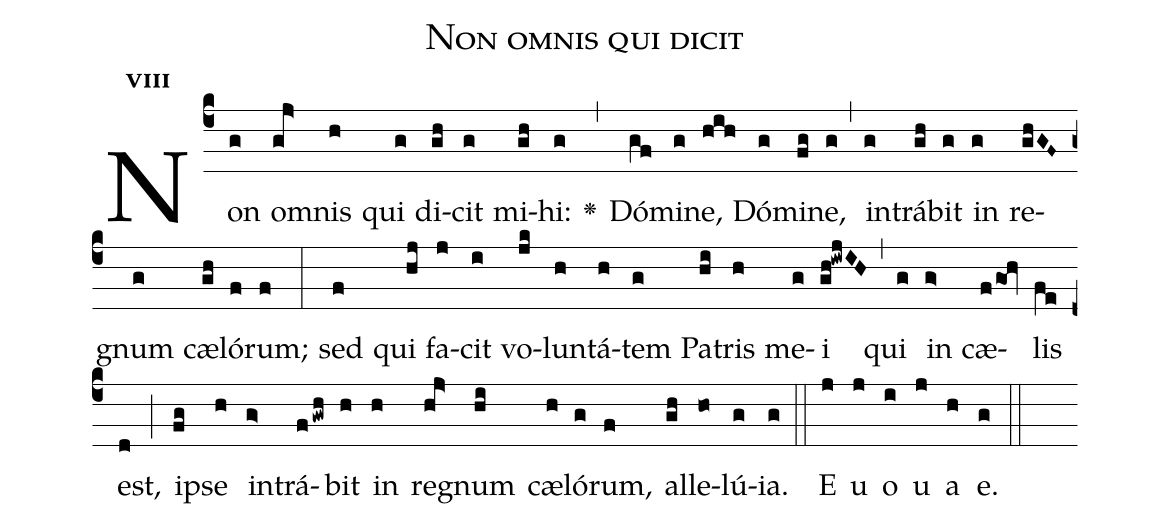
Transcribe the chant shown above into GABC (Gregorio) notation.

name:Non omnis qui dicit;
office-part:Antiphona;
mode:8;
%%
initial-style: 1;
name: Non omnis qui dicit;
book: Antiphonae & Responsoria/Tomus IV, p. 82;
occasion: Dominica XXVI per Annum;
office-part: Vesperae Ant Ma;
annotation: 8g;
centering-scheme: english;
font: OFLSortsMillGoudy;
height: 11;
width: 4.5;
%%
(c4)Non(g) om(gj>)nis(h) qui(g) di(gh)cit(g) mi(gh)hi:(g) <v>\greheightstar</v>(,) Dó(gf)mi(g)ne,(hih) Dó(g)mi(fg)ne,(g) (,) in(g)trá(gh)bit(g) in(g) re(ghGF~)gnum(g) cæ(gh)ló(f)rum;(f) (:) sed(f) qui(hj) fa(j)cit(i) vo(jk)lun(h)tá(h)tem(g) Pa(hi)tris(h) me(g)i(gh!iwjIH) (,) qui(g) in(g>) cæ(fgoh)lis(fe) est,(d) (;) i(fg)pse(h) in(g>)trá(fgwh)bit(h) in(h) re(hj>)gnum(hi) cæ(h)ló(g)rum,(f) al(gh)le(ho)lú(g)ia.(g) (::) E(j) u(j) o(i) u(j) a(h) e.(g) (::)
